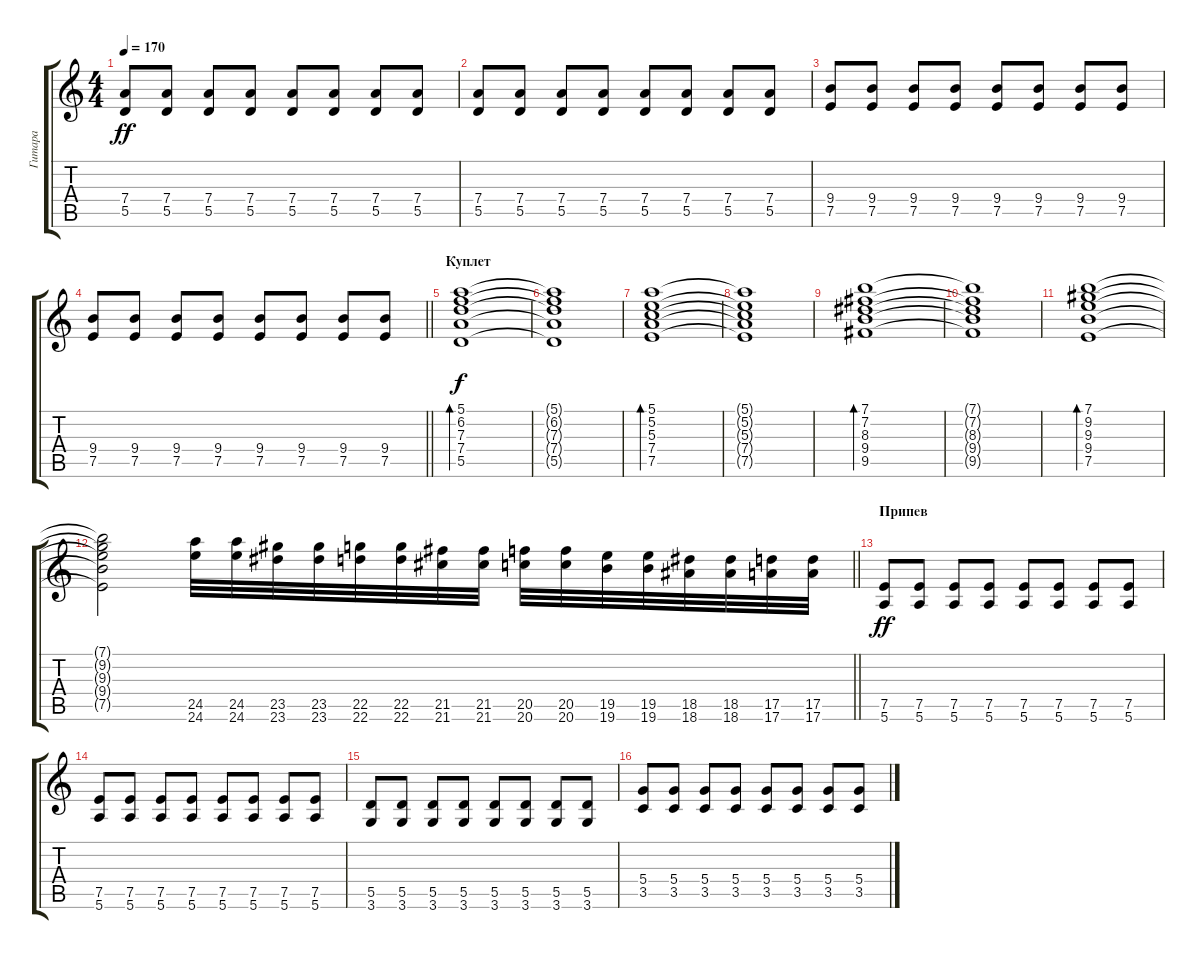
\track ("Гитара" "Гитара") {instrument overdrivenguitar}
\staff {score tabs}
\tuning (E4 B3 G3 D3 A2 E2) {hide}
\ts (4 4)
\tempo 170
\clef g2
\ks c
(7.4 5.5).8{dy ff} (7.4 5.5).8 (7.4 5.5).8 (7.4 5.5).8 (7.4 5.5).8 (7.4 5.5).8 (7.4 5.5).8 (7.4 5.5).8 |
(7.4 5.5).8 (7.4 5.5).8 (7.4 5.5).8 (7.4 5.5).8 (7.4 5.5).8 (7.4 5.5).8 (7.4 5.5).8 (7.4 5.5).8 |
(9.4 7.5).8 (9.4 7.5).8 (9.4 7.5).8 (9.4 7.5).8 (9.4 7.5).8 (9.4 7.5).8 (9.4 7.5).8 (9.4 7.5).8 |
\barLineRight lightlight
(9.4 7.5).8 (9.4 7.5).8 (9.4 7.5).8 (9.4 7.5).8 (9.4 7.5).8 (9.4 7.5).8 (9.4 7.5).8 (9.4 7.5).8 |
\section ("" "Куплет")
(5.1 6.2 7.3 7.4 5.5).1{bd 240 dy f volume 13 instrument electricguitarclean} |
(5.1{t} 6.2{t} 7.3{t} 7.4{t} 5.5{t}).1 |
(5.1 5.2 5.3 7.4 7.5).1{bd 240} |
(5.1{t} 5.2{t} 5.3{t} 7.4{t} 7.5{t}).1 |
(7.1 7.2 8.3 9.4 9.5).1{bd 240} |
(7.1{t} 7.2{t} 8.3{t} 9.4{t} 9.5{t}).1 |
(7.1 9.2 9.3 9.4 7.5).1{bd 240} |
\barLineRight lightlight
(7.1{t} 9.2{t} 9.3{t} 9.4{t} 7.5{t}).2 (24.5 24.6).32{instrument overdrivenguitar} (24.5 24.6).32 (23.5 23.6).32 (23.5 23.6).32 (22.5 22.6).32 (22.5 22.6).32 (21.5 21.6).32 (21.5 21.6).32 (20.5 20.6).32 (20.5 20.6).32 (19.5 19.6).32 (19.5 19.6).32 (18.5 18.6).32 (18.5 18.6).32 (17.5 17.6).32 (17.5 17.6).32 |
\section ("" "Припев")
(7.5 5.6).8{dy ff} (7.5 5.6).8 (7.5 5.6).8 (7.5 5.6).8 (7.5 5.6).8 (7.5 5.6).8 (7.5 5.6).8 (7.5 5.6).8 |
(7.5 5.6).8 (7.5 5.6).8 (7.5 5.6).8 (7.5 5.6).8 (7.5 5.6).8 (7.5 5.6).8 (7.5 5.6).8 (7.5 5.6).8 |
(5.5 3.6).8 (5.5 3.6).8 (5.5 3.6).8 (5.5 3.6).8 (5.5 3.6).8 (5.5 3.6).8 (5.5 3.6).8 (5.5 3.6).8 |
(5.4 3.5).8 (5.4 3.5).8 (5.4 3.5).8 (5.4 3.5).8 (5.4 3.5).8 (5.4 3.5).8 (5.4 3.5).8 (5.4 3.5).8
